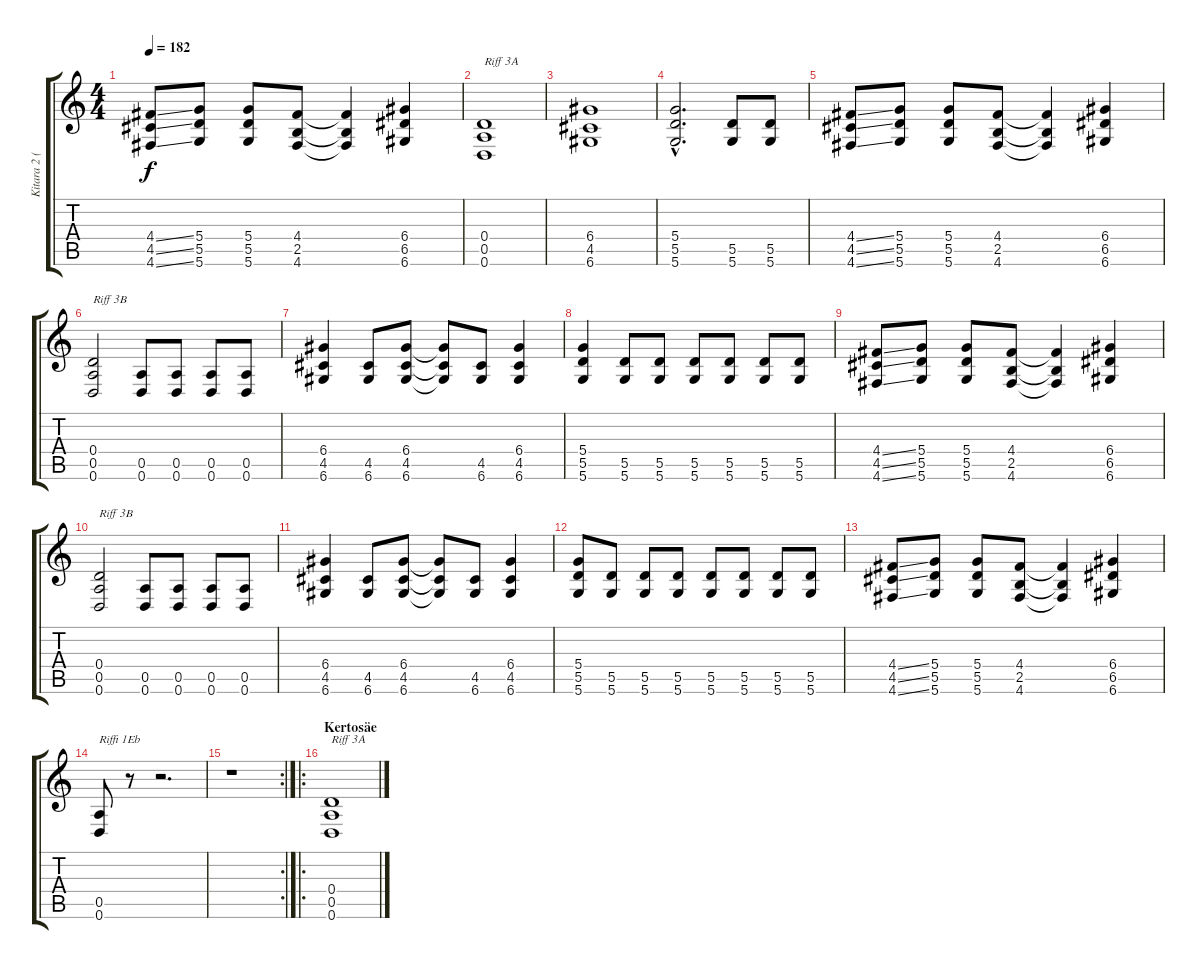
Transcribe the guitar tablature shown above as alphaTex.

\track ("Kitara 2 (Tuomo)" "Kitara 2 (") {instrument distortionguitar}
\staff {score tabs}
\tuning (E4 B3 G3 D3 A2 D2) {hide}
\ts (4 4)
\tempo 182
\clef g2
\ks c
(4.4{ss} 4.5{ss} 4.6{ss}).8{dy f} (5.4 5.5 5.6).8 (5.4 5.5 5.6).8 (4.4 2.5 4.6).8 (4.4{t} 2.5{t} 4.6{t}).4 (6.4 6.5 6.6).4 |
(0.4 0.5 0.6).1{txt "Riff 3A"} |
(6.4 4.5 6.6).1 |
(5.4{hac} 5.5{hac} 5.6{hac}).2{d} (5.5 5.6).8 (5.5 5.6).8 |
(4.4{ss} 4.5{ss} 4.6{ss}).8 (5.4 5.5 5.6).8 (5.4 5.5 5.6).8 (4.4 2.5 4.6).8 (4.4{t} 2.5{t} 4.6{t}).4 (6.4 6.5 6.6).4 |
(0.4 0.5 0.6).2{txt "Riff 3B"} (0.5 0.6).8 (0.5 0.6).8 (0.5 0.6).8 (0.5 0.6).8 |
(6.4 4.5 6.6).4 (4.5 6.6).8 (6.4 4.5 6.6).8 (6.4{t} 4.5{t} 6.6{t}).8 (4.5 6.6).8 (6.4 4.5 6.6).4 |
(5.4 5.5 5.6).4 (5.5 5.6).8 (5.5 5.6).8 (5.5 5.6).8 (5.5 5.6).8 (5.5 5.6).8 (5.5 5.6).8 |
(4.4{ss} 4.5{ss} 4.6{ss}).8 (5.4 5.5 5.6).8 (5.4 5.5 5.6).8 (4.4 2.5 4.6).8 (4.4{t} 2.5{t} 4.6{t}).4 (6.4 6.5 6.6).4 |
(0.4 0.5 0.6).2{txt "Riff 3B"} (0.5 0.6).8 (0.5 0.6).8 (0.5 0.6).8 (0.5 0.6).8 |
(6.4 4.5 6.6).4 (4.5 6.6).8 (6.4 4.5 6.6).8 (6.4{t} 4.5{t} 6.6{t}).8 (4.5 6.6).8 (6.4 4.5 6.6).4 |
(5.4 5.5 5.6).8 (5.5 5.6).8 (5.5 5.6).8 (5.5 5.6).8 (5.5 5.6).8 (5.5 5.6).8 (5.5 5.6).8 (5.5 5.6).8 |
(4.4{ss} 4.5{ss} 4.6{ss}).8 (5.4 5.5 5.6).8 (5.4 5.5 5.6).8 (4.4 2.5 4.6).8 (4.4{t} 2.5{t} 4.6{t}).4 (6.4 6.5 6.6).4 |
(0.5 0.6).8{txt "Riffi 1Eb"} r.8 r.2{d} |
\rc 2
r.1 |
\ro
\section ("" "Kertosäe")
(0.4 0.5 0.6).1{txt "Riff 3A"}
